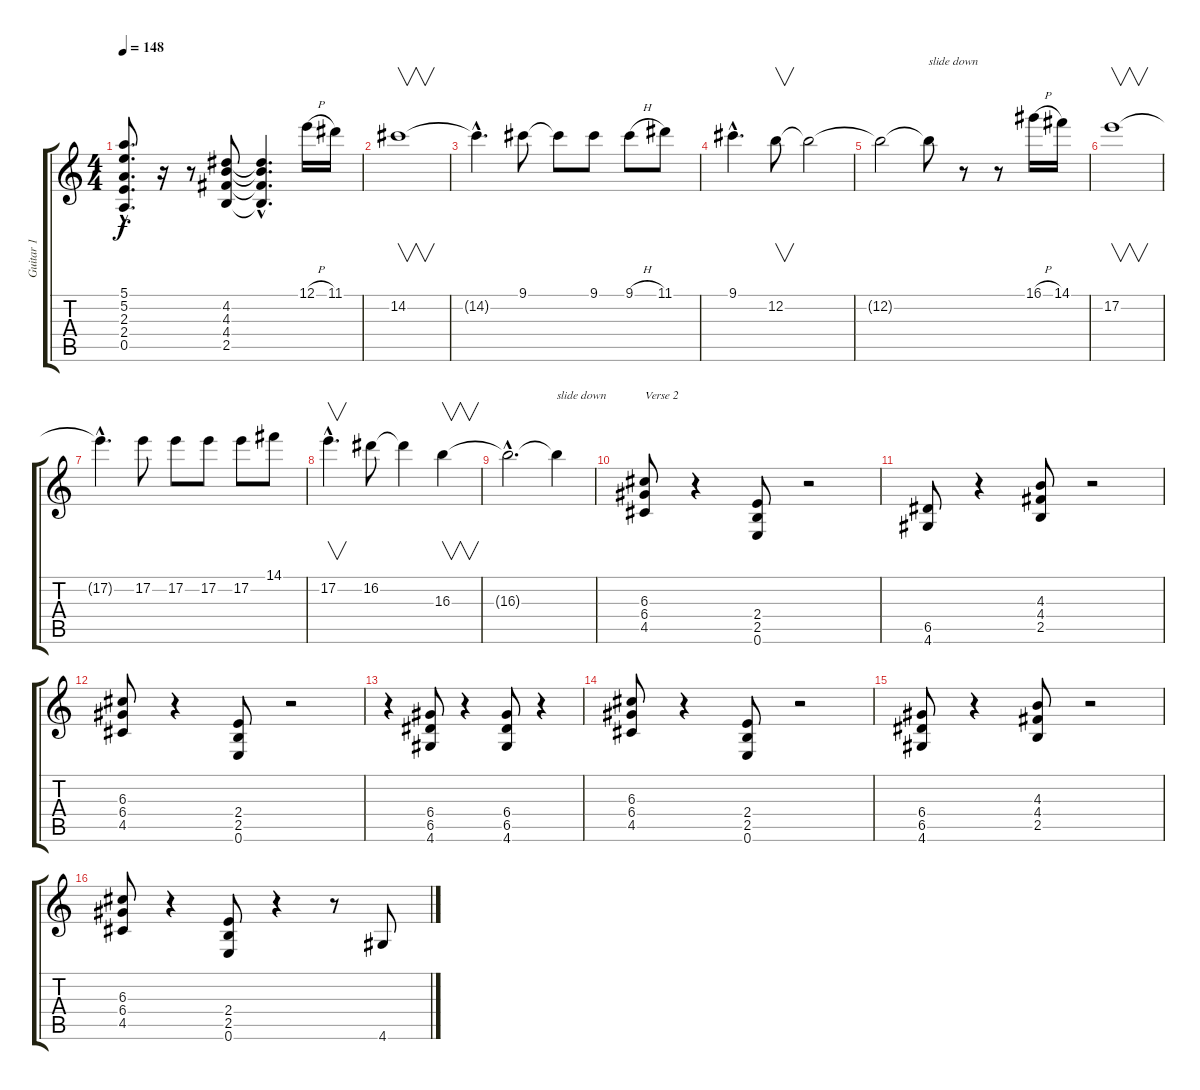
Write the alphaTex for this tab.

\track ("Guitar 1" "Guitar 1") {instrument overdrivenguitar}
\staff {score tabs}
\tuning (E4 B3 G3 D3 A2 E2) {hide}
\ts (4 4)
\tempo 148
\clef g2
\ks c
(5.1{hac} 5.2{hac} 2.3{hac} 2.4{hac} 0.5{hac}).8{d dy f} r.16 r.8 (4.2 4.3 4.4 2.5).8 (4.2{hac t} 4.3{hac t} 4.4{hac t} 2.5{hac t}).4{d} 12.1{h}.16 11.1.16 |
14.2.1{v} |
14.2{hac t}.4{d} 9.1.8 9.1{t}.8 9.1.8 9.1{h}.8 11.1.8 |
9.1{hac}.4{d} 12.2.8{v} 12.2{t}.2 |
12.2{t}.2 12.2{t}.8{txt "slide down"} r.8 r.8 16.1{h}.16 14.1.16 |
17.2.1{v} |
17.2{hac t}.4{d} 17.2.8 17.2.8 17.2.8 17.2.8 14.1.8 |
17.2{hac}.4{v d} 16.2.8 16.2{t}.4 16.3.4{v} |
16.3{hac t}.2{d} 16.3{t}.4{txt "slide down"} |
(6.3 6.4 4.5).8{txt "Verse 2"} r.4 (2.4 2.5 0.6).8 r.2 |
(6.5 4.6).8 r.4 (4.3 4.4 2.5).8 r.2 |
(6.3 6.4 4.5).8 r.4 (2.4 2.5 0.6).8 r.2 |
r.4 (6.4 6.5 4.6).8 r.4 (6.4 6.5 4.6).8 r.4 |
(6.3 6.4 4.5).8 r.4 (2.4 2.5 0.6).8 r.2 |
(6.4 6.5 4.6).8 r.4 (4.3 4.4 2.5).8 r.2 |
(6.3 6.4 4.5).8 r.4 (2.4 2.5 0.6).8 r.4 r.8 4.6.8
